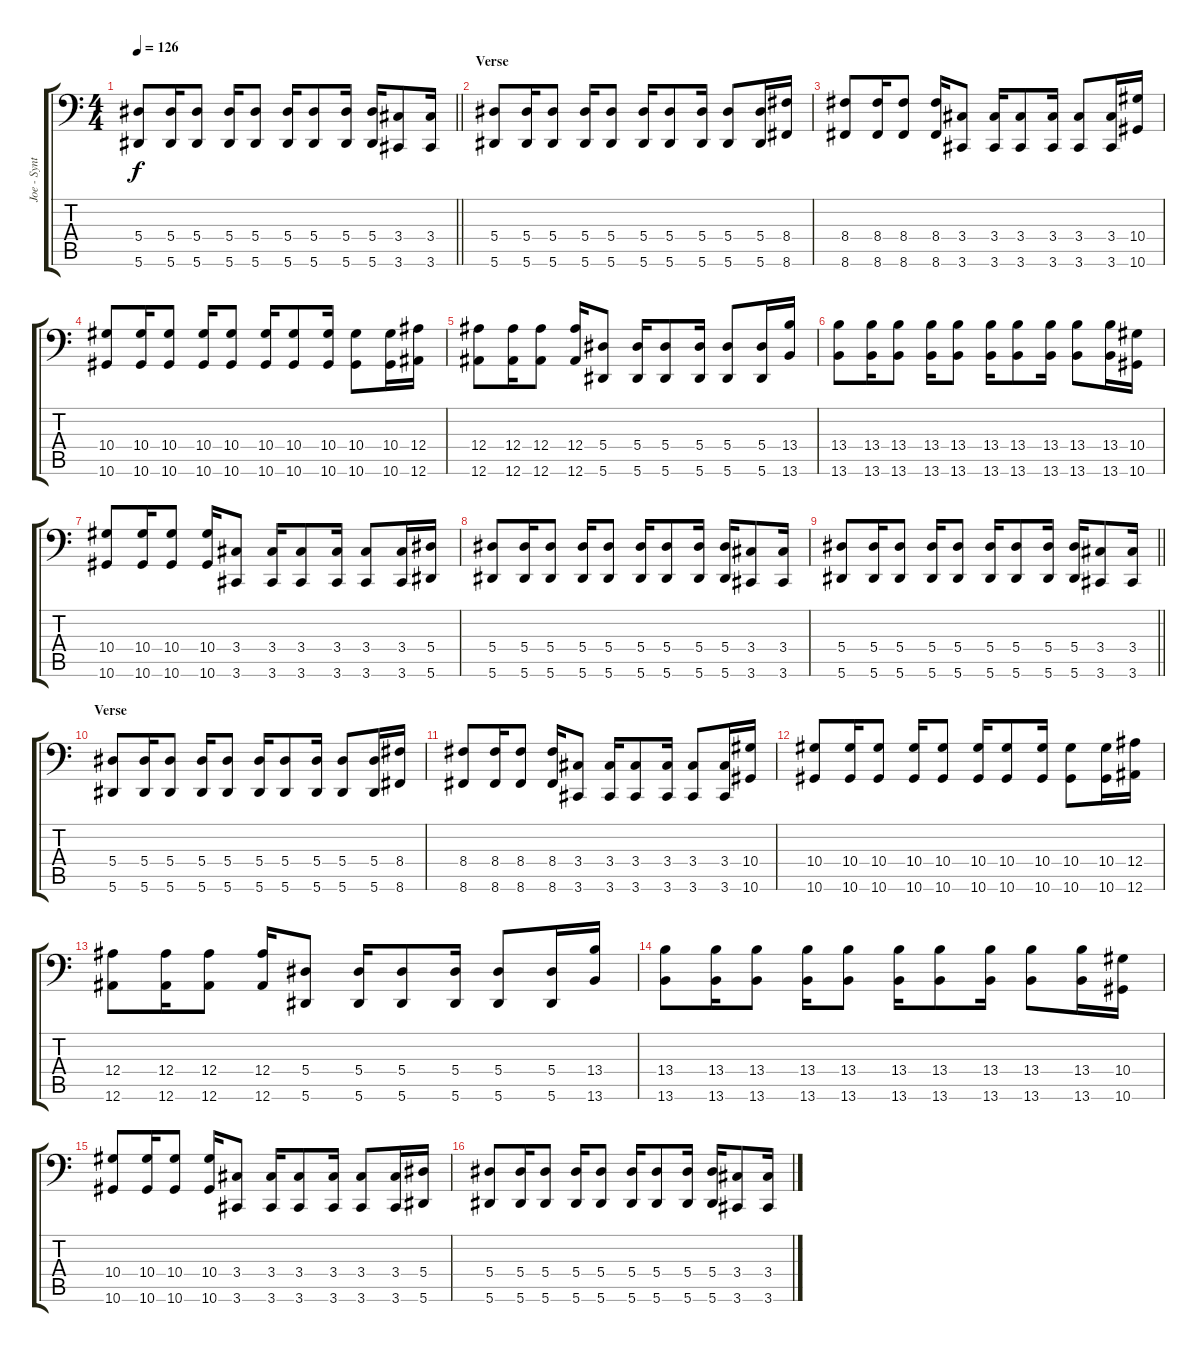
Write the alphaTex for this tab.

\track ("Joe - Synth (2 Step Down)" "Joe - Synt") {instrument lead8bassandlead}
\staff {score tabs}
\tuning (C4 G3 Eb3 Bb2 F2 Bb1) {hide}
\ts (4 4)
\tempo 126
\clef f4
\barLineRight lightlight
\ks c
(5.4 5.6).8{dy f} (5.4 5.6).16 (5.4 5.6).8 (5.4 5.6).16 (5.4 5.6).8 (5.4 5.6).16 (5.4 5.6).8 (5.4 5.6).16 (5.4 5.6).16 (3.4 3.6).8 (3.4 3.6).16 |
\section ("" "Verse")
(5.4 5.6).8 (5.4 5.6).16 (5.4 5.6).8 (5.4 5.6).16 (5.4 5.6).8 (5.4 5.6).16 (5.4 5.6).8 (5.4 5.6).16 (5.4 5.6).8 (5.4 5.6).16 (8.4 8.6).16 |
(8.4 8.6).8 (8.4 8.6).16 (8.4 8.6).8 (8.4 8.6).16 (3.4 3.6).8 (3.4 3.6).16 (3.4 3.6).8 (3.4 3.6).16 (3.4 3.6).8 (3.4 3.6).16 (10.4 10.6).16 |
(10.4 10.6).8 (10.4 10.6).16 (10.4 10.6).8 (10.4 10.6).16 (10.4 10.6).8 (10.4 10.6).16 (10.4 10.6).8 (10.4 10.6).16 (10.4 10.6).8 (10.4 10.6).16 (12.4 12.6).16 |
(12.4 12.6).8 (12.4 12.6).16 (12.4 12.6).8 (12.4 12.6).16 (5.4 5.6).8 (5.4 5.6).16 (5.4 5.6).8 (5.4 5.6).16 (5.4 5.6).8 (5.4 5.6).16 (13.4 13.6).16 |
(13.4 13.6).8 (13.4 13.6).16 (13.4 13.6).8 (13.4 13.6).16 (13.4 13.6).8 (13.4 13.6).16 (13.4 13.6).8 (13.4 13.6).16 (13.4 13.6).8 (13.4 13.6).16 (10.4 10.6).16 |
(10.4 10.6).8 (10.4 10.6).16 (10.4 10.6).8 (10.4 10.6).16 (3.4 3.6).8 (3.4 3.6).16 (3.4 3.6).8 (3.4 3.6).16 (3.4 3.6).8 (3.4 3.6).16 (5.4 5.6).16 |
(5.4 5.6).8 (5.4 5.6).16 (5.4 5.6).8 (5.4 5.6).16 (5.4 5.6).8 (5.4 5.6).16 (5.4 5.6).8 (5.4 5.6).16 (5.4 5.6).16 (3.4 3.6).8 (3.4 3.6).16 |
\barLineRight lightlight
(5.4 5.6).8 (5.4 5.6).16 (5.4 5.6).8 (5.4 5.6).16 (5.4 5.6).8 (5.4 5.6).16 (5.4 5.6).8 (5.4 5.6).16 (5.4 5.6).16 (3.4 3.6).8 (3.4 3.6).16 |
\section ("" "Verse")
(5.4 5.6).8 (5.4 5.6).16 (5.4 5.6).8 (5.4 5.6).16 (5.4 5.6).8 (5.4 5.6).16 (5.4 5.6).8 (5.4 5.6).16 (5.4 5.6).8 (5.4 5.6).16 (8.4 8.6).16 |
(8.4 8.6).8 (8.4 8.6).16 (8.4 8.6).8 (8.4 8.6).16 (3.4 3.6).8 (3.4 3.6).16 (3.4 3.6).8 (3.4 3.6).16 (3.4 3.6).8 (3.4 3.6).16 (10.4 10.6).16 |
(10.4 10.6).8 (10.4 10.6).16 (10.4 10.6).8 (10.4 10.6).16 (10.4 10.6).8 (10.4 10.6).16 (10.4 10.6).8 (10.4 10.6).16 (10.4 10.6).8 (10.4 10.6).16 (12.4 12.6).16 |
(12.4 12.6).8 (12.4 12.6).16 (12.4 12.6).8 (12.4 12.6).16 (5.4 5.6).8 (5.4 5.6).16 (5.4 5.6).8 (5.4 5.6).16 (5.4 5.6).8 (5.4 5.6).16 (13.4 13.6).16 |
(13.4 13.6).8 (13.4 13.6).16 (13.4 13.6).8 (13.4 13.6).16 (13.4 13.6).8 (13.4 13.6).16 (13.4 13.6).8 (13.4 13.6).16 (13.4 13.6).8 (13.4 13.6).16 (10.4 10.6).16 |
(10.4 10.6).8 (10.4 10.6).16 (10.4 10.6).8 (10.4 10.6).16 (3.4 3.6).8 (3.4 3.6).16 (3.4 3.6).8 (3.4 3.6).16 (3.4 3.6).8 (3.4 3.6).16 (5.4 5.6).16 |
(5.4 5.6).8 (5.4 5.6).16 (5.4 5.6).8 (5.4 5.6).16 (5.4 5.6).8 (5.4 5.6).16 (5.4 5.6).8 (5.4 5.6).16 (5.4 5.6).16 (3.4 3.6).8 (3.4 3.6).16
